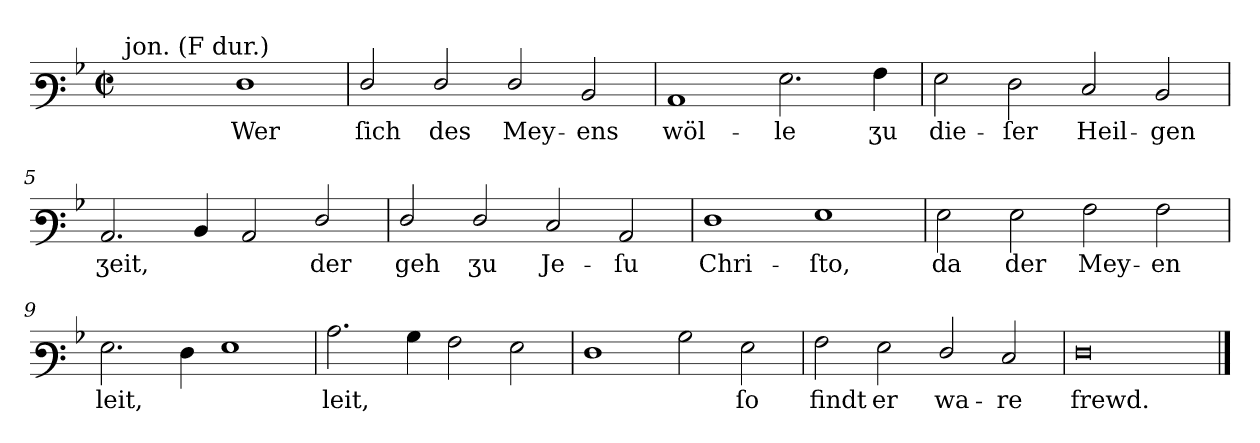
**kern	**text
*part1	*part1
*staff1	*staff1
*clefF3	*
*k[b-]	*
*F:ion	*
*M4/2	*
*met(c|)	*
=1	=1
!LO:TX:a:t=jon. (F dur.)	!
1ryy	.
1F	Wer
=2	=2
2F/	ſich
2F/	des
2F/	Mey-
2D	-ens
=3	=3
1C	wöl-
2.G	-le
4A	ʒu
=4	=4
2G	die-
2F	-ſer
2E	Heil-
2D	-gen
=5	=5
2.C	ʒeit,
4D	.
2C	.
2F/	der
=6	=6
2F/	geh
2F/	ʒu
2E	Je-
2C	-ſu
=7	=7
1F	Chri-
1G	-ſto,
=8	=8
2G	da
2G	der
2A	Mey-
2A	-en
=9	=9
2.G	leit,
4F	.
1G	.
=10	=10
2.c	leit,
4B-	.
2A	.
2G	.
=11	=11
1F	.
2B-	.
2G	ſo
=12	=12
2A	findt
2G	er
2F/	wa-
2E	-re
=13	=13
0F/	frewd.
==	==
*-	*-
